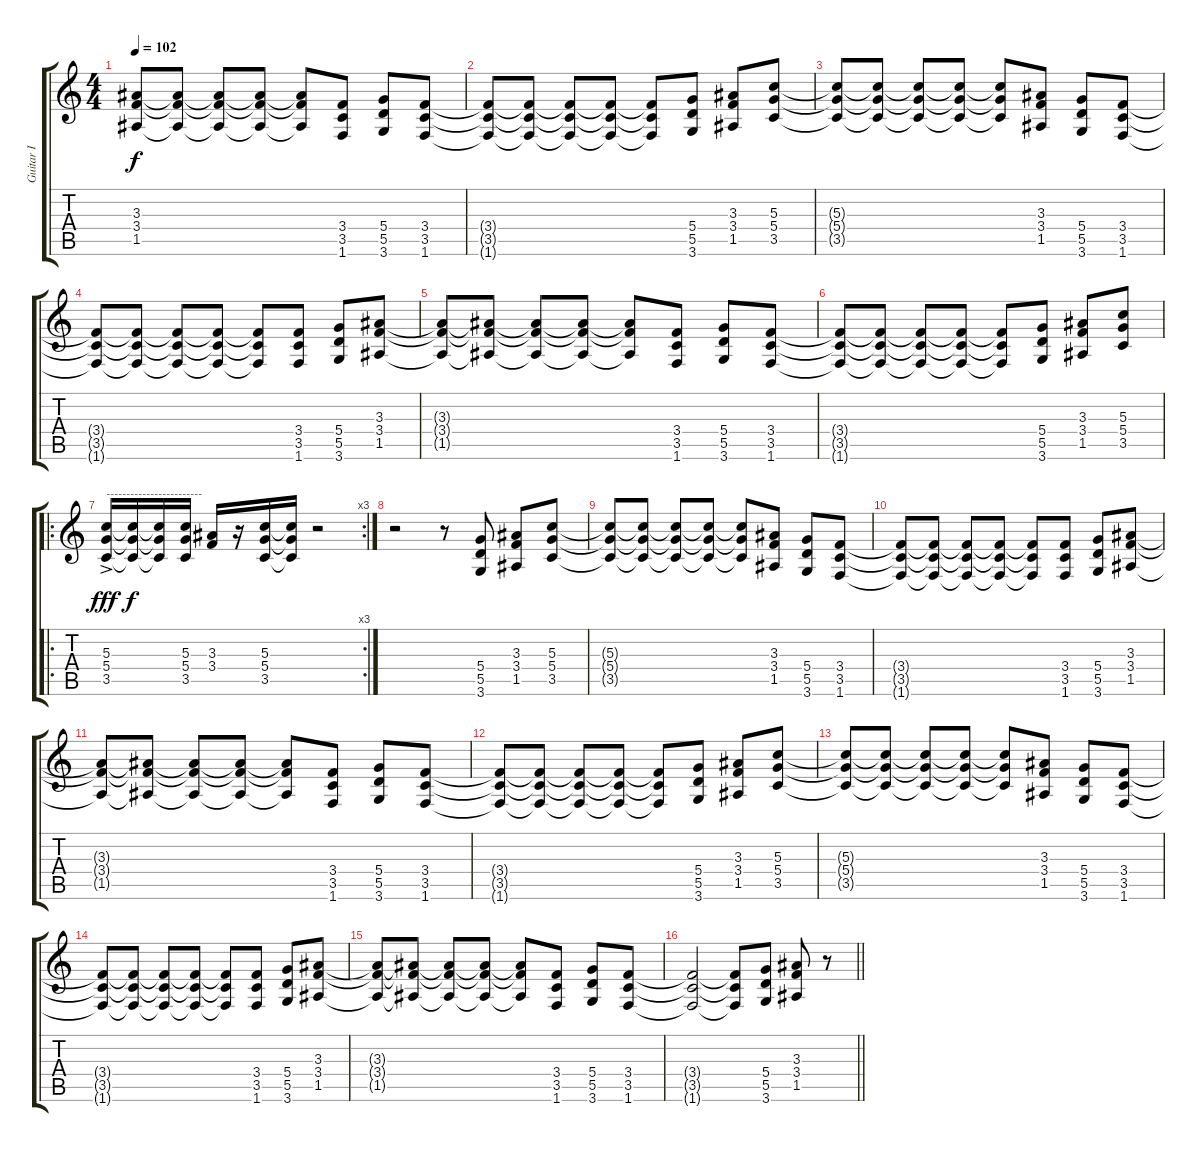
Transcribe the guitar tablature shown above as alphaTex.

\track ("Guitar I" "Guitar I") {instrument overdrivenguitar}
\staff {score tabs}
\tuning (E4 B3 G3 D3 A2 E2) {hide}
\ts (4 4)
\tempo 102
\clef g2
\ks c
(3.3{t} 3.4{t} 1.5{t}).8{dy f} (3.3{t} 3.4{t} 1.5{t}).8 (3.3{t} 3.4{t} 1.5{t}).8 (3.3{t} 3.4{t} 1.5{t}).8 (3.3{t} 3.4{t} 1.5{t}).8 (3.4 3.5 1.6).8 (5.4 5.5 3.6).8 (3.4 3.5 1.6).8 |
(3.4{t} 3.5{t} 1.6{t}).8 (3.4{t} 3.5{t} 1.6{t}).8 (3.4{t} 3.5{t} 1.6{t}).8 (3.4{t} 3.5{t} 1.6{t}).8 (3.4{t} 3.5{t} 1.6{t}).8 (5.4 5.5 3.6).8 (3.3 3.4 1.5).8 (5.3 5.4 3.5).8 |
(5.3{t} 5.4{t} 3.5{t}).8 (5.3{t} 5.4{t} 3.5{t}).8 (5.3{t} 5.4{t} 3.5{t}).8 (5.3{t} 5.4{t} 3.5{t}).8 (5.3{t} 5.4{t} 3.5{t}).8 (3.3 3.4 1.5).8 (5.4 5.5 3.6).8 (3.4 3.5 1.6).8 |
(3.4{t} 3.5{t} 1.6{t}).8 (3.4{t} 3.5{t} 1.6{t}).8 (3.4{t} 3.5{t} 1.6{t}).8 (3.4{t} 3.5{t} 1.6{t}).8 (3.4{t} 3.5{t} 1.6{t}).8 (3.4 3.5 1.6).8 (5.4 5.5 3.6).8 (3.3 3.4 1.5).8 |
(3.3{t} 3.4{t} 1.5{t}).8 (3.3{t} 3.4{t} 1.5{t}).8 (3.3{t} 3.4{t} 1.5{t}).8 (3.3{t} 3.4{t} 1.5{t}).8 (3.3{t} 3.4{t} 1.5{t}).8 (3.4 3.5 1.6).8 (5.4 5.5 3.6).8 (3.4 3.5 1.6).8 |
(3.4{t} 3.5{t} 1.6{t}).8 (3.4{t} 3.5{t} 1.6{t}).8 (3.4{t} 3.5{t} 1.6{t}).8 (3.4{t} 3.5{t} 1.6{t}).8 (3.4{t} 3.5{t} 1.6{t}).8 (5.4 5.5 3.6).8 (3.3 3.4 1.5).8 (5.3 5.4 3.5).8 |
\ro
\rc 3
(5.3{ac} 5.4{ac} 3.5{ac}).16{txt "------------------------" dy fff} (5.3{t} 5.4{t} 3.5{t}).16{dy f} (5.3{t} 5.4{t} 3.5{t}).16 (5.3 5.4 3.5).16 (3.3 3.4).16 r.16 (5.3 5.4 3.5).16 (5.3{t} 5.4{t} 3.5{t}).16 r.2 |
r.2 r.8 (5.4 5.5 3.6).8 (3.3 3.4 1.5).8 (5.3 5.4 3.5).8 |
(5.3{t} 5.4{t} 3.5{t}).8 (5.3{t} 5.4{t} 3.5{t}).8 (5.3{t} 5.4{t} 3.5{t}).8 (5.3{t} 5.4{t} 3.5{t}).8 (5.3{t} 5.4{t} 3.5{t}).8 (3.3 3.4 1.5).8 (5.4 5.5 3.6).8 (3.4 3.5 1.6).8 |
(3.4{t} 3.5{t} 1.6{t}).8 (3.4{t} 3.5{t} 1.6{t}).8 (3.4{t} 3.5{t} 1.6{t}).8 (3.4{t} 3.5{t} 1.6{t}).8 (3.4{t} 3.5{t} 1.6{t}).8 (3.4 3.5 1.6).8 (5.4 5.5 3.6).8 (3.3 3.4 1.5).8 |
(3.3{t} 3.4{t} 1.5{t}).8 (3.3{t} 3.4{t} 1.5{t}).8 (3.3{t} 3.4{t} 1.5{t}).8 (3.3{t} 3.4{t} 1.5{t}).8 (3.3{t} 3.4{t} 1.5{t}).8 (3.4 3.5 1.6).8 (5.4 5.5 3.6).8 (3.4 3.5 1.6).8 |
(3.4{t} 3.5{t} 1.6{t}).8 (3.4{t} 3.5{t} 1.6{t}).8 (3.4{t} 3.5{t} 1.6{t}).8 (3.4{t} 3.5{t} 1.6{t}).8 (3.4{t} 3.5{t} 1.6{t}).8 (5.4 5.5 3.6).8 (3.3 3.4 1.5).8 (5.3 5.4 3.5).8 |
(5.3{t} 5.4{t} 3.5{t}).8 (5.3{t} 5.4{t} 3.5{t}).8 (5.3{t} 5.4{t} 3.5{t}).8 (5.3{t} 5.4{t} 3.5{t}).8 (5.3{t} 5.4{t} 3.5{t}).8 (3.3 3.4 1.5).8 (5.4 5.5 3.6).8 (3.4 3.5 1.6).8 |
(3.4{t} 3.5{t} 1.6{t}).8 (3.4{t} 3.5{t} 1.6{t}).8 (3.4{t} 3.5{t} 1.6{t}).8 (3.4{t} 3.5{t} 1.6{t}).8 (3.4{t} 3.5{t} 1.6{t}).8 (3.4 3.5 1.6).8 (5.4 5.5 3.6).8 (3.3 3.4 1.5).8 |
(3.3{t} 3.4{t} 1.5{t}).8 (3.3{t} 3.4{t} 1.5{t}).8 (3.3{t} 3.4{t} 1.5{t}).8 (3.3{t} 3.4{t} 1.5{t}).8 (3.3{t} 3.4{t} 1.5{t}).8 (3.4 3.5 1.6).8 (5.4 5.5 3.6).8 (3.4 3.5 1.6).8 |
\barLineRight lightlight
(3.4{t} 3.5{t} 1.6{t}).2 (3.4{t} 3.5{t} 1.6{t}).8 (5.4 5.5 3.6).8 (3.3 3.4 1.5).8 r.8
